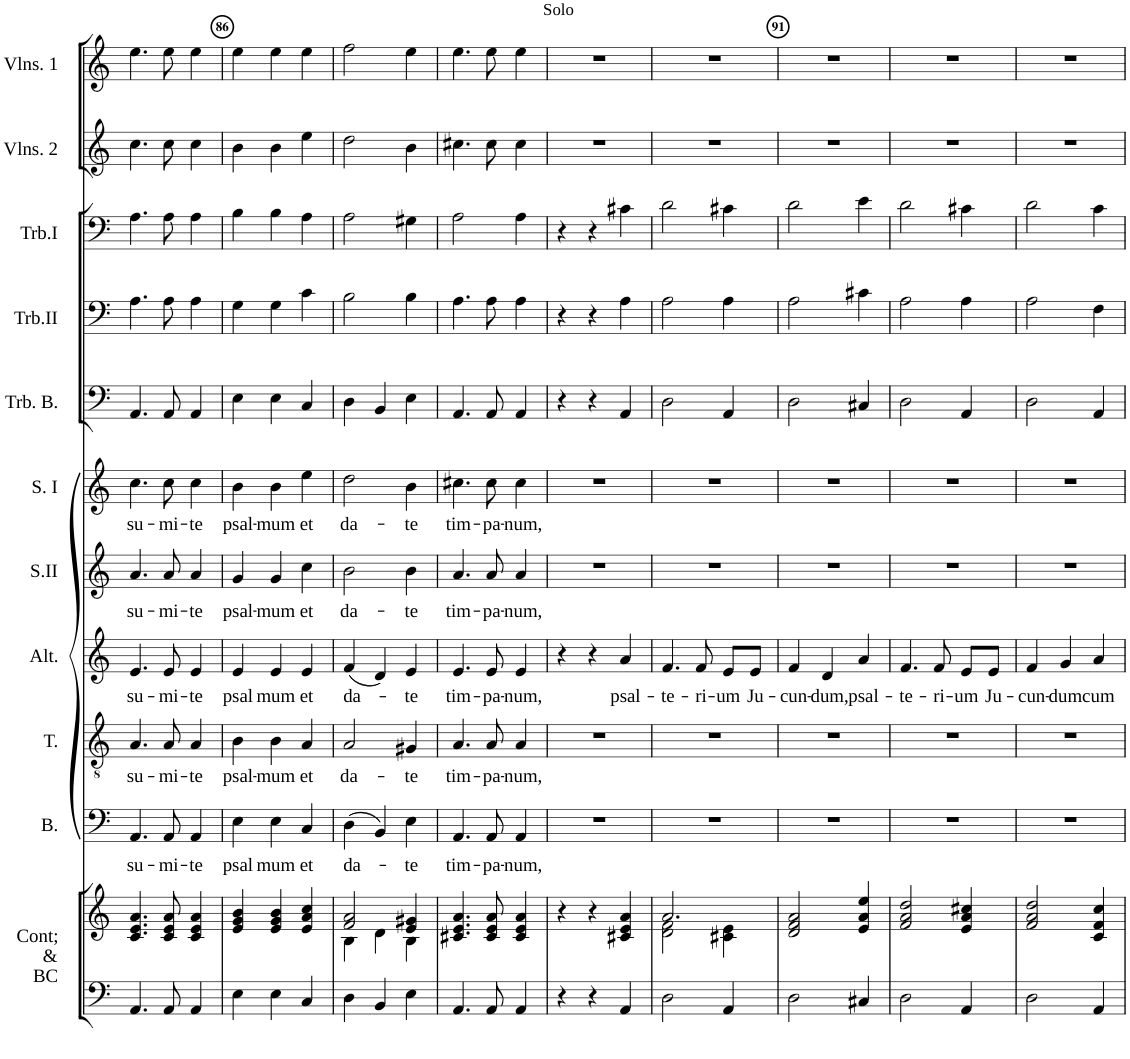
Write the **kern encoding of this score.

**kern	**kern	**kern	**text	**kern	**text	**kern	**text	**kern	**text	**kern	**text	**kern	**kern	**kern	**kern	**kern
*part11	*part11	*part10	*part10	*part9	*part9	*part8	*part8	*part7	*part7	*part6	*part6	*part5	*part4	*part3	*part2	*part1
*staff12	*staff11	*staff10	*staff10	*staff9	*staff9	*staff8	*staff8	*staff7	*staff7	*staff6	*staff6	*staff5	*staff4	*staff3	*staff2	*staff1
*I"Continuo &amp; Basse Continue	*	*I"Basse	*	*I"Ténor	*	*I"Alto	*	*I"Soprano II	*	*I"Soprane I	*	*I"Trombone Basse	*I"Trombone II	*I"Trombone I	*I"Deuxièmes Violons	*I"Premiers Violons
*I'Cont; &amp; BC	*	*I'B.	*	*I'T.	*	*I'Alt.	*	*I'S.II	*	*I'S. I	*	*I'Trb. B.	*I'Trb.II	*I'Trb.I	*I'Vlns. 2	*I'Vlns. 1
!!LO:PB:g=z
*clefF4	*clefG2	*clefF4	*	*clefGv2	*	*clefG2	*	*clefG2	*	*clefG2	*	*clefF4	*clefF4	*clefF4	*clefG2	*clefG2
*k[]	*k[]	*k[]	*	*k[]	*	*k[]	*	*k[]	*	*k[]	*	*k[]	*k[]	*k[]	*k[]	*k[]
*M3/4	*M3/4	*M3/4	*	*M3/4	*	*M3/4	*	*M3/4	*	*M3/4	*	*M3/4	*M3/4	*M3/4	*M3/4	*M3/4
=85	=85	=85	=85	=85	=85	=85	=85	=85	=85	=85	=85	=85	=85	=85	=85	=85
!	!	!	!LO:LY:b	!	!LO:LY:b	!	!LO:LY:b	!	!LO:LY:b	!	!LO:LY:b	!	!	!	!	!
4.AA/	4.c/ 4.e/ 4.a/	4.AA/	su-	4.A/	su-	4.e/	su-	4.a/	su-	4.cc\	su-	4.AA/	4.A\	4.A\	4.cc\	4.ee\
!	!	!	!LO:LY:b	!	!LO:LY:b	!	!LO:LY:b	!	!LO:LY:b	!	!LO:LY:b	!	!	!	!	!
8AA/	8c/ 8e/ 8a/	8AA/	-mi-	8A/	-mi-	8e/	-mi-	8a/	-mi-	8cc\	-mi-	8AA/	8A\	8A\	8cc\	8ee\
!	!	!	!LO:LY:b	!	!LO:LY:b	!	!LO:LY:b	!	!LO:LY:b	!	!LO:LY:b	!	!	!	!	!
4AA/	4c/ 4e/ 4a/	4AA/	-te	4A/	-te	4e/	-te	4a/	-te	4cc\	-te	4AA/	4A\	4A\	4cc\	4ee\
=86	=86	=86	=86	=86	=86	=86	=86	=86	=86	=86	=86	=86	=86	=86	=86	=86
!	!	!	!LO:LY:b	!	!LO:LY:b	!	!LO:LY:b	!	!LO:LY:b	!	!LO:LY:b	!	!	!	!	!
4E\	4e/ 4g/ 4b/	4E\	psal	4B\	psal-	4e/	psal	4g/	psal-	4b\	psal-	4E\	4G\	4B\	4b\	4ee\
!	!	!	!LO:LY:b	!	!LO:LY:b	!	!LO:LY:b	!	!LO:LY:b	!	!LO:LY:b	!	!	!	!	!
4E\	4e/ 4g/ 4b/	4E\	mum	4B\	-mum	4e/	mum	4g/	-mum	4b\	-mum	4E\	4G\	4B\	4b\	4ee\
!	!	!	!LO:LY:b	!	!LO:LY:b	!	!LO:LY:b	!	!LO:LY:b	!	!LO:LY:b	!	!	!	!	!
4C/	4e/ 4a/ 4cc/	4C/	et	4A/	et	4e/	et	4cc\	et	4ee\	et	4C/	4c\	4A\	4ee\	4ee\
=87	=87	=87	=87	=87	=87	=87	=87	=87	=87	=87	=87	=87	=87	=87	=87	=87
*	*^	*	*	*	*	*	*	*	*	*	*	*	*	*	*	*
!	!	!	!	!LO:LY:b	!	!LO:LY:b	!	!LO:LY:b	!	!LO:LY:b	!	!LO:LY:b	!	!	!	!	!
4D\	2f/ 2a/	4B\	(4D\	da-	2A/	da-	(4f/	da-	2b\	da-	2dd\	da-	4D\	2B\	2A\	2dd\	2ff\
4BB/	.	4d\	4BB/)	.	.	.	4d/)	.	.	.	.	.	4BB/	.	.	.	.
!	!	!	!	!LO:LY:b	!	!LO:LY:b	!	!LO:LY:b	!	!LO:LY:b	!	!LO:LY:b	!	!	!	!	!
4E\	4e/ 4g#X/	4B\	4E\	-te	4G#X/	-te	4e/	-te	4b\	-te	4b\	-te	4E\	4B\	4G#X\	4b\	4ee\
=88	=88	=88	=88	=88	=88	=88	=88	=88	=88	=88	=88	=88	=88	=88	=88	=88	=88
!	!	!	!	!LO:LY:b	!	!LO:LY:b	!	!LO:LY:b	!	!LO:LY:b	!	!LO:LY:b	!	!	!	!	!
*	*v	*v	*	*	*	*	*	*	*	*	*	*	*	*	*	*	*
4.AA/	4.c#X/ 4.e/ 4.a/	4.AA/	tim-	4.A/	tim-	4.e/	tim-	4.a/	tim-	4.cc#X\	tim-	4.AA/	4.A\	2A\	4.cc#X\	4.ee\
!	!	!	!LO:LY:b	!	!LO:LY:b	!	!LO:LY:b	!	!LO:LY:b	!	!LO:LY:b	!	!	!	!	!
8AA/	8c#/ 8e/ 8a/	8AA/	-pa-	8A/	-pa-	8e/	-pa-	8a/	-pa-	8cc#\	-pa-	8AA/	8A\	.	8cc#\	8ee\
!	!	!	!LO:LY:b	!	!LO:LY:b	!	!LO:LY:b	!	!LO:LY:b	!	!LO:LY:b	!	!	!	!	!
4AA/	4c#/ 4e/ 4a/	4AA/	-num,	4A/	-num,	4e/	-num,	4a/	-num,	4cc#\	-num,	4AA/	4A\	4A\	4cc#\	4ee\
=89	=89	=89	=89	=89	=89	=89	=89	=89	=89	=89	=89	=89	=89	=89	=89	=89
!	!	!	!	!	!	!	!	!	!	!	!	!	!	!	!	!LO:TX:a:t=Solo
4r	4r	2.r	.	2.r	.	4r	.	2.r	.	2.r	.	4r	4r	4r	2.r	2.r
4r	4r	.	.	.	.	4r	.	.	.	.	.	4r	4r	4r	.	.
!	!	!	!	!	!	!	!LO:LY:b	!	!	!	!	!	!	!	!	!
4AA/	4c#X/ 4e/ 4a/	.	.	.	.	4a/	psal-	.	.	.	.	4AA/	4A\	4c#X\	.	.
=90	=90	=90	=90	=90	=90	=90	=90	=90	=90	=90	=90	=90	=90	=90	=90	=90
*	*^	*	*	*	*	*	*	*	*	*	*	*	*	*	*	*
!	!	!	!	!	!	!	!	!LO:LY:b	!	!	!	!	!	!	!	!	!
2D\	2.a/	2d\ 2f\	2.r	.	2.r	.	4.f/	-te-	2.r	.	2.r	.	2D\	2A\	2d\	2.r	2.r
!	!	!	!	!	!	!	!	!LO:LY:b	!	!	!	!	!	!	!	!	!
.	.	.	.	.	.	.	8f/	-ri-	.	.	.	.	.	.	.	.	.
!	!	!	!	!	!	!	!	!LO:LY:b	!	!	!	!	!	!	!	!	!
4AA/	.	4c#X\ 4e\	.	.	.	.	8e/L	-um	.	.	.	.	4AA/	4A\	4c#X\	.	.
!	!	!	!	!	!	!	!	!LO:LY:b	!	!	!	!	!	!	!	!	!
.	.	.	.	.	.	.	8e/J	Ju-	.	.	.	.	.	.	.	.	.
*	*v	*v	*	*	*	*	*	*	*	*	*	*	*	*	*	*	*
=91	=91	=91	=91	=91	=91	=91	=91	=91	=91	=91	=91	=91	=91	=91	=91	=91
!	!	!	!	!	!	!	!LO:LY:b	!	!	!	!	!	!	!	!	!
2D\	2d/ 2f/ 2a/	2.r	.	2.r	.	4f/	-cun-	2.r	.	2.r	.	2D\	2A\	2d\	2.r	2.r
!	!	!	!	!	!	!	!LO:LY:b	!	!	!	!	!	!	!	!	!
.	.	.	.	.	.	4d/	-dum,	.	.	.	.	.	.	.	.	.
!	!	!	!	!	!	!	!LO:LY:b	!	!	!	!	!	!	!	!	!
4C#X/	4e/ 4a/ 4ee/	.	.	.	.	4a/	psal-	.	.	.	.	4C#X/	4c#X\	4e\	.	.
=92	=92	=92	=92	=92	=92	=92	=92	=92	=92	=92	=92	=92	=92	=92	=92	=92
!	!	!	!	!	!	!	!LO:LY:b	!	!	!	!	!	!	!	!	!
2D\	2f/ 2a/ 2dd/	2.r	.	2.r	.	4.f/	-te-	2.r	.	2.r	.	2D\	2A\	2d\	2.r	2.r
!	!	!	!	!	!	!	!LO:LY:b	!	!	!	!	!	!	!	!	!
.	.	.	.	.	.	8f/	-ri-	.	.	.	.	.	.	.	.	.
!	!	!	!	!	!	!	!LO:LY:b	!	!	!	!	!	!	!	!	!
4AA/	4e/ 4a/ 4cc#X/	.	.	.	.	8e/L	-um	.	.	.	.	4AA/	4A\	4c#X\	.	.
!	!	!	!	!	!	!	!LO:LY:b	!	!	!	!	!	!	!	!	!
.	.	.	.	.	.	8e/J	Ju-	.	.	.	.	.	.	.	.	.
=93	=93	=93	=93	=93	=93	=93	=93	=93	=93	=93	=93	=93	=93	=93	=93	=93
!	!	!	!	!	!	!	!LO:LY:b	!	!	!	!	!	!	!	!	!
2D\	2f/ 2a/ 2dd/	2.r	.	2.r	.	4f/	-cun-	2.r	.	2.r	.	2D\	2A\	2d\	2.r	2.r
!	!	!	!	!	!	!	!LO:LY:b	!	!	!	!	!	!	!	!	!
.	.	.	.	.	.	4g/	-dum	.	.	.	.	.	.	.	.	.
!	!	!	!	!	!	!	!LO:LY:b	!	!	!	!	!	!	!	!	!
4AA/	4c/ 4f/ 4cc/	.	.	.	.	4a/	cum	.	.	.	.	4AA/	4F\	4c\	.	.
=	=	=	=	=	=	=	=	=	=	=	=	=	=	=	=	=
*-	*-	*-	*-	*-	*-	*-	*-	*-	*-	*-	*-	*-	*-	*-	*-	*-
